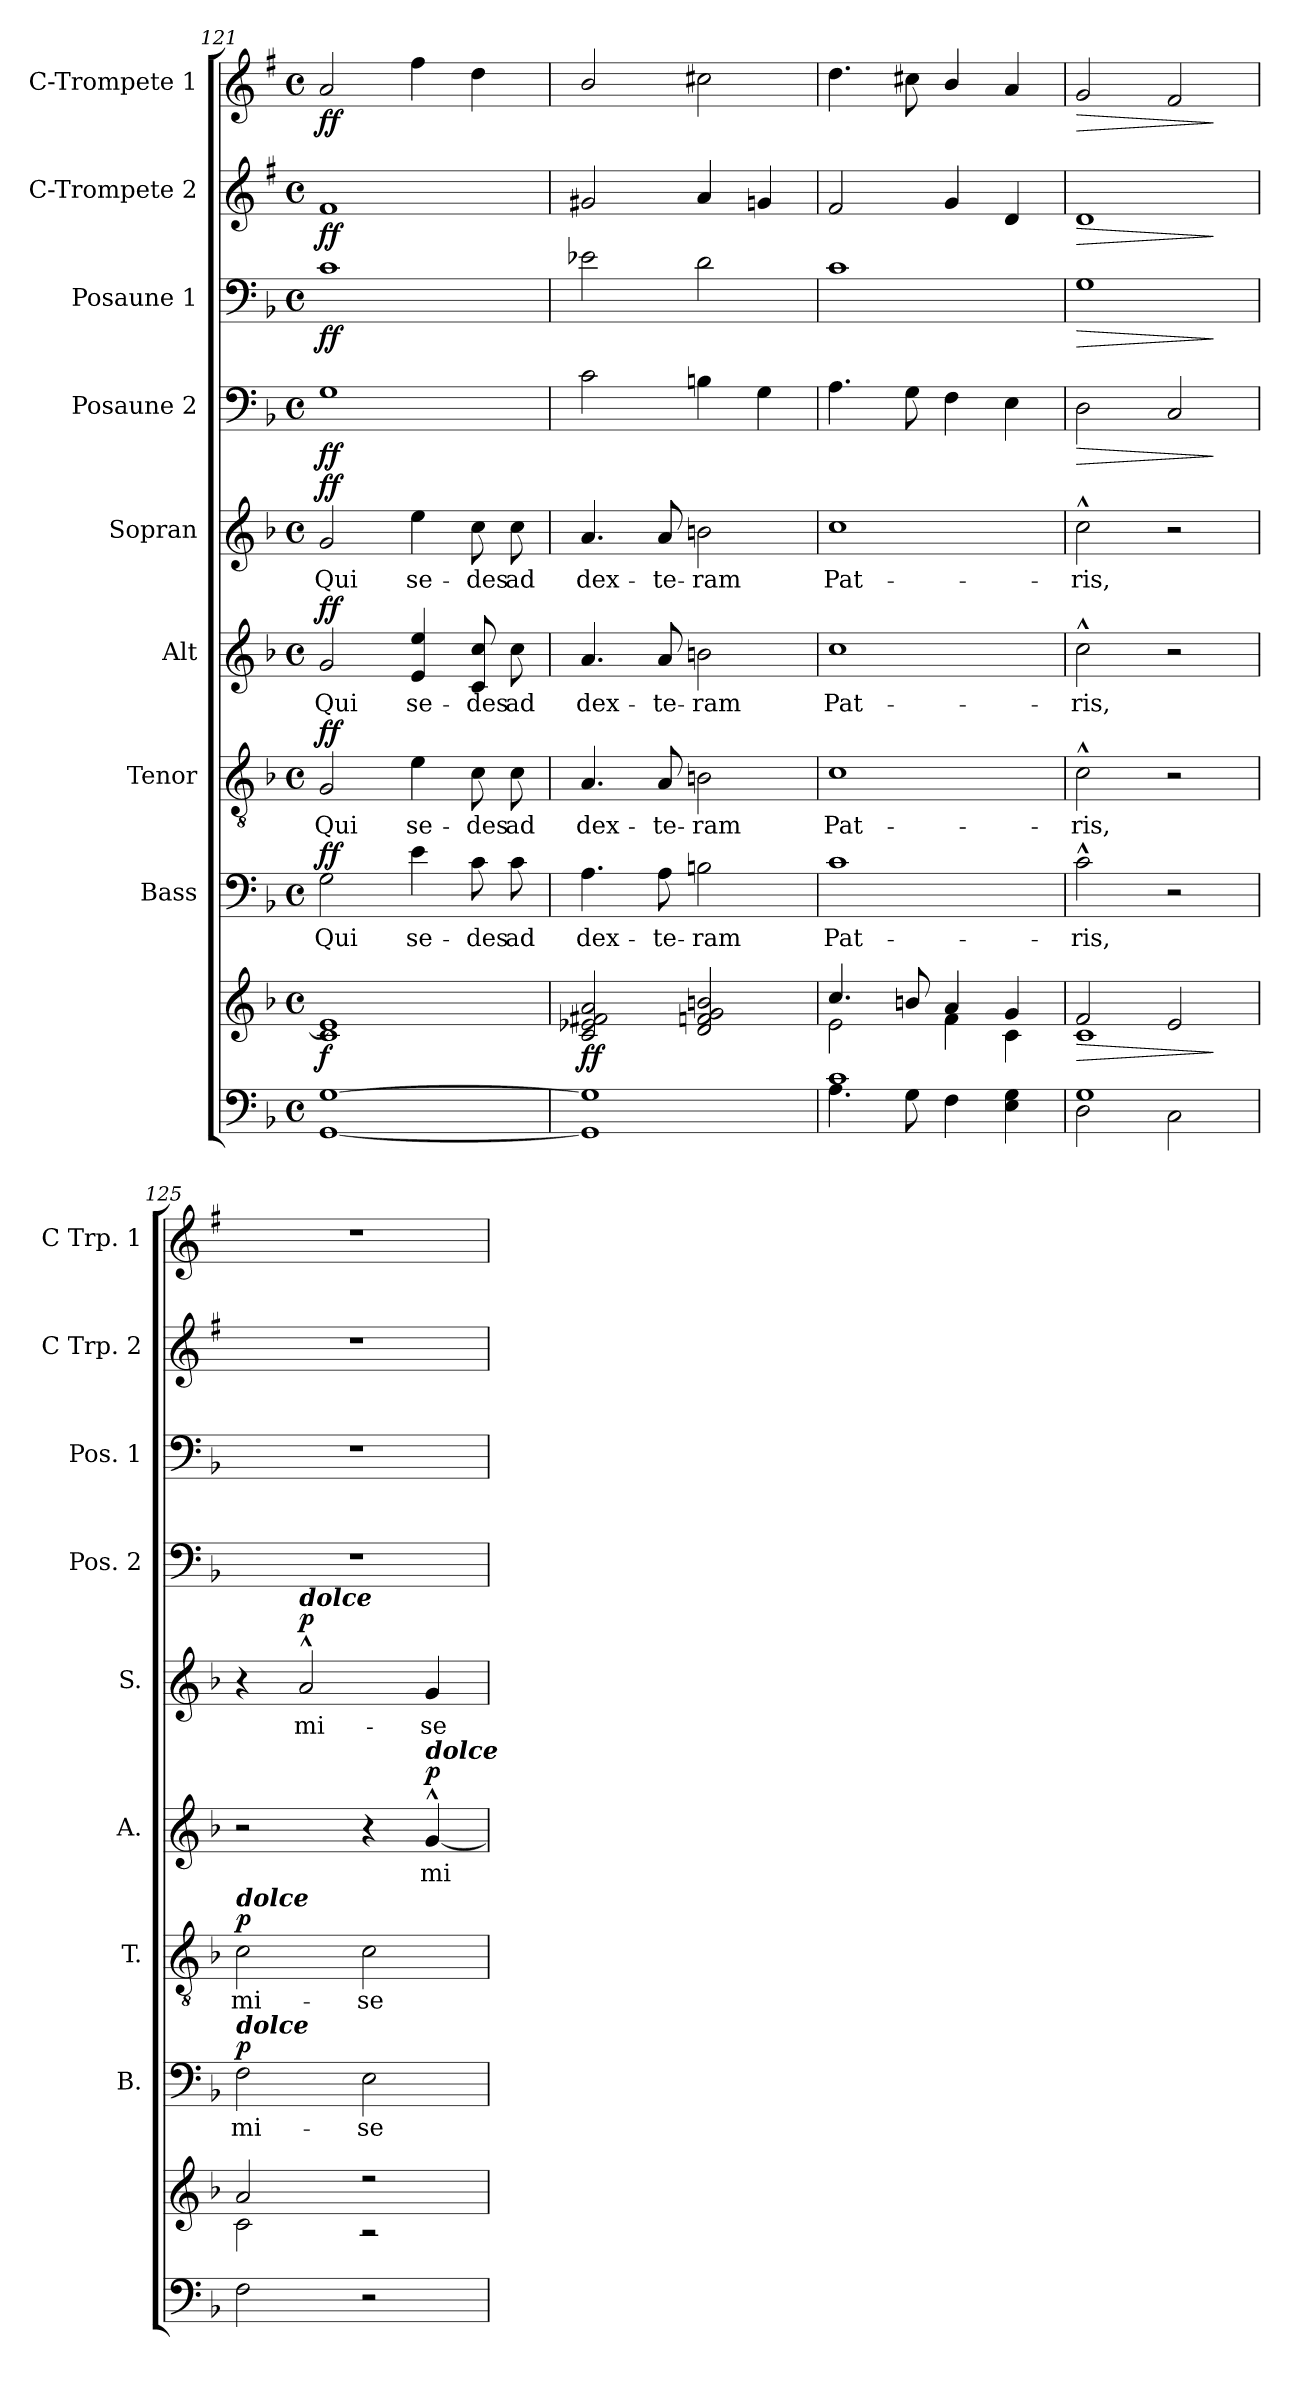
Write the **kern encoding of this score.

**kern	**kern	**dynam	**kern	**text	**dynam	**kern	**text	**dynam	**kern	**text	**dynam	**kern	**text	**dynam	**kern	**dynam	**kern	**dynam	**kern	**dynam	**kern	**dynam
*part9	*part9	*part9	*part8	*part8	*part8	*part7	*part7	*part7	*part6	*part6	*part6	*part5	*part5	*part5	*part4	*part4	*part3	*part3	*part2	*part2	*part1	*part1
*staff10	*staff9	*staff9/10	*staff8	*staff8	*staff8	*staff7	*staff7	*staff7	*staff6	*staff6	*staff6	*staff5	*staff5	*staff5	*staff4	*staff4	*staff3	*staff3	*staff2	*staff2	*staff1	*staff1
*	*	*	*I"Bass	*	*	*I"Tenor	*	*	*I"Alt	*	*	*I"Sopran	*	*	*I"Posaune 2	*	*I"Posaune 1	*	*I"C-Trompete 2	*	*I"C-Trompete 1	*
*	*	*	*I'B.	*	*	*I'T.	*	*	*I'A.	*	*	*I'S.	*	*	*I'Pos. 2	*	*I'Pos. 1	*	*I'C Trp. 2	*	*I'C Trp. 1	*
!!LO:PB:g=z
*clefF4	*clefG2	*	*clefF4	*	*	*clefGv2	*	*	*clefG2	*	*	*clefG2	*	*	*clefF4	*	*clefF4	*	*clefG2	*	*clefG2	*
*	*	*	*	*	*	*	*	*	*	*	*	*	*	*	*	*	*	*	*ITrd1c2	*	*ITrd1c2	*
*k[b-]	*k[b-]	*	*k[b-]	*	*	*k[b-]	*	*	*k[b-]	*	*	*k[b-]	*	*	*k[b-]	*	*k[b-]	*	*k[b-]	*	*k[b-]	*
*F:	*F:	*	*F:	*	*	*F:	*	*	*F:	*	*	*F:	*	*	*F:	*	*F:	*	*F:	*	*F:	*
*M4/4	*M4/4	*	*M4/4	*	*	*M4/4	*	*	*M4/4	*	*	*M4/4	*	*	*M4/4	*	*M4/4	*	*M4/4	*	*M4/4	*
*met(c)	*met(c)	*	*met(c)	*	*	*met(c)	*	*	*met(c)	*	*	*met(c)	*	*	*met(c)	*	*met(c)	*	*met(c)	*	*met(c)	*
=121	=121	=121	=121	=121	=121	=121	=121	=121	=121	=121	=121	=121	=121	=121	=121	=121	=121	=121	=121	=121	=121	=121
*^	*^	*	*	*	*	*	*	*	*	*	*	*	*	*	*	*	*	*	*	*	*	*
!	!	!	!	!LO:DY:b	!	!LO:LY:b	!LO:DY:a	!	!LO:LY:b	!LO:DY:a	!	!LO:LY:b	!LO:DY:a	!	!LO:LY:b	!LO:DY:a	!	!LO:DY:b	!	!LO:DY:b	!	!LO:DY:b	!	!LO:DY:b
[>1G	[<1GG	1e]	1c	f	2G\	Qui	ff	2G/	Qui	ff	2g/	Qui	ff	2g/	Qui	ff	1G	ff	1c	ff	1e	ff	2g/	ff
!	!	!	!	!	!	!LO:LY:b	!	!	!LO:LY:b	!	!	!LO:LY:b	!	!	!LO:LY:b	!	!	!	!	!	!	!	!	!
.	.	.	.	.	4e\	se-	.	4e\	se-	.	4e/ 4ee/	se-	.	4ee\	se-	.	.	.	.	.	.	.	4ee\	.
!	!	!	!	!	!	!LO:LY:b	!	!	!LO:LY:b	!	!	!LO:LY:b	!	!	!LO:LY:b	!	!	!	!	!	!	!	!	!
.	.	.	.	.	8c\	-des	.	8c\	-des	.	8c/ 8cc/	-des	.	8cc\	-des	.	.	.	.	.	.	.	4cc\	.
!	!	!	!	!	!	!LO:LY:b	!	!	!LO:LY:b	!	!	!LO:LY:b	!	!	!LO:LY:b	!	!	!	!	!	!	!	!	!
.	.	.	.	.	8c\	ad	.	8c\	ad	.	8cc\	ad	.	8cc\	ad	.	.	.	.	.	.	.	.	.
*	*	*v	*v	*	*	*	*	*	*	*	*	*	*	*	*	*	*	*	*	*	*	*	*	*
=122	=122	=122	=122	=122	=122	=122	=122	=122	=122	=122	=122	=122	=122	=122	=122	=122	=122	=122	=122	=122	=122	=122	=122
!	!	!	!LO:DY:b	!	!LO:LY:b	!	!	!LO:LY:b	!	!	!LO:LY:b	!	!	!LO:LY:b	!	!	!	!	!	!	!	!	!
1G]	1GG]	2c/ 2e-X/ 2f#X/ 2a/	ff	4.A\	dex-	.	4.A/	dex-	.	4.a/	dex-	.	4.a/	dex-	.	2c\	.	2e-X\	.	2f#X/	.	2a/	.
!	!	!	!	!	!LO:LY:b	!	!	!LO:LY:b	!	!	!LO:LY:b	!	!	!LO:LY:b	!	!	!	!	!	!	!	!	!
.	.	.	.	8A\	-te-	.	8A/	-te-	.	8a/	-te-	.	8a/	-te-	.	.	.	.	.	.	.	.	.
!	!	!	!	!	!LO:LY:b	!	!	!LO:LY:b	!	!	!LO:LY:b	!	!	!LO:LY:b	!	!	!	!	!	!	!	!	!
.	.	2d/ 2fn/ 2g/ 2bn/	.	2Bn\	-ram	.	2Bn\	-ram	.	2bn\	-ram	.	2bn\	-ram	.	4Bn\	.	2d\	.	4g/	.	2bn\	.
.	.	.	.	.	.	.	.	.	.	.	.	.	.	.	.	4G\	.	.	.	4fn/	.	.	.
=123	=123	=123	=123	=123	=123	=123	=123	=123	=123	=123	=123	=123	=123	=123	=123	=123	=123	=123	=123	=123	=123	=123	=123
*	*	*^	*	*	*	*	*	*	*	*	*	*	*	*	*	*	*	*	*	*	*	*	*
!	!	!	!	!	!	!LO:LY:b	!	!	!LO:LY:b	!	!	!LO:LY:b	!	!	!LO:LY:b	!	!	!	!	!	!	!	!	!
1c	4.A\	4.cc/	2e\	.	1c	Pat-	.	1c	Pat-	.	1cc	Pat-	.	1cc	Pat-	.	4.A\	.	1c	.	2e/	.	4.cc\	.
.	8G\	8bn/	.	.	.	.	.	.	.	.	.	.	.	.	.	.	8G\	.	.	.	.	.	8bn\	.
.	4F\	4a/	4f\	.	.	.	.	.	.	.	.	.	.	.	.	.	4F\	.	.	.	4f/	.	4a/	.
.	4E\ 4G\	4g/	4c\	.	.	.	.	.	.	.	.	.	.	.	.	.	4E\	.	.	.	4c/	.	4g/	.
=124	=124	=124	=124	=124	=124	=124	=124	=124	=124	=124	=124	=124	=124	=124	=124	=124	=124	=124	=124	=124	=124	=124	=124	=124
!	!	!	!	!LO:HP:b	!	!LO:LY:b	!	!	!LO:LY:b	!	!	!LO:LY:b	!	!	!LO:LY:b	!	!	!LO:HP:b	!	!LO:HP:b	!	!LO:HP:b	!	!LO:HP:b
1G	2D\	2f/	1c	>	2c^^>\	-ris,	.	2c^^>\	-ris,	.	2cc^^>\	-ris,	.	2cc^^>\	-ris,	.	2D\	>	1G	>	1c	>	2f/	>
.	2C\	2e/	.	.	2r	.	.	2r	.	.	2r	.	.	2r	.	.	2C/	.	.	.	.	.	2e/	.
*v	*v	*	*	*	*	*	*	*	*	*	*	*	*	*	*	*	*	*	*	*	*	*	*	*
*	*v	*v	*	*	*	*	*	*	*	*	*	*	*	*	*	*	*	*	*	*	*	*	*
.	.	]	.	.	.	.	.	.	.	.	.	.	.	.	.	]	.	]	.	]	.	]
=125	=125	=125	=125	=125	=125	=125	=125	=125	=125	=125	=125	=125	=125	=125	=125	=125	=125	=125	=125	=125	=125	=125
*	*^	*	*	*	*	*	*	*	*	*	*	*	*	*	*	*	*	*	*	*	*	*
!	!	!	!	!	!	!	!LO:TX:a:Bi:t=dolce	!	!	!	!	!	!	!	!	!	!	!	!	!	!	!	!
!	!	!	!	!LO:TX:a:Bi:t=dolce	!	!	!	!	!	!	!	!	!	!	!	!	!	!	!	!	!	!	!
!	!	!	!	!	!LO:LY:b	!LO:DY:a	!	!LO:LY:b	!LO:DY:a	!	!	!	!	!	!	!	!	!	!	!	!	!	!
2F\	2a/	2c\	.	2F\	mi-	p	2c\	mi-	p	2r	.	.	4r	.	.	1r	.	1r	.	1r	.	1r	.
!	!	!	!	!	!	!	!	!	!	!	!	!	!LO:TX:a:Bi:t=dolce	!	!	!	!	!	!	!	!	!	!
!	!	!	!	!	!	!	!	!	!	!	!	!	!	!LO:LY:b	!LO:DY:a	!	!	!	!	!	!	!	!
.	.	.	.	.	.	.	.	.	.	.	.	.	2a^^>/	mi-	p	.	.	.	.	.	.	.	.
!	!	!	!	!	!LO:LY:b	!	!	!LO:LY:b	!	!	!	!	!	!	!	!	!	!	!	!	!	!	!
2r	2r	2r	.	2E\	-se-	.	2c\	-se-	.	4r	.	.	.	.	.	.	.	.	.	.	.	.	.
!	!	!	!	!	!	!	!	!	!	!LO:TX:a:Bi:t=dolce	!	!	!	!	!	!	!	!	!	!	!	!	!
!	!	!	!	!	!	!	!	!	!	!	!LO:LY:b	!LO:DY:a	!	!LO:LY:b	!	!	!	!	!	!	!	!	!
.	.	.	.	.	.	.	.	.	.	[4g^^>/	mi-	p	4g/	-se-	.	.	.	.	.	.	.	.	.
*	*v	*v	*	*	*	*	*	*	*	*	*	*	*	*	*	*	*	*	*	*	*	*	*
=	=	=	=	=	=	=	=	=	=	=	=	=	=	=	=	=	=	=	=	=	=	=
*-	*-	*-	*-	*-	*-	*-	*-	*-	*-	*-	*-	*-	*-	*-	*-	*-	*-	*-	*-	*-	*-	*-
